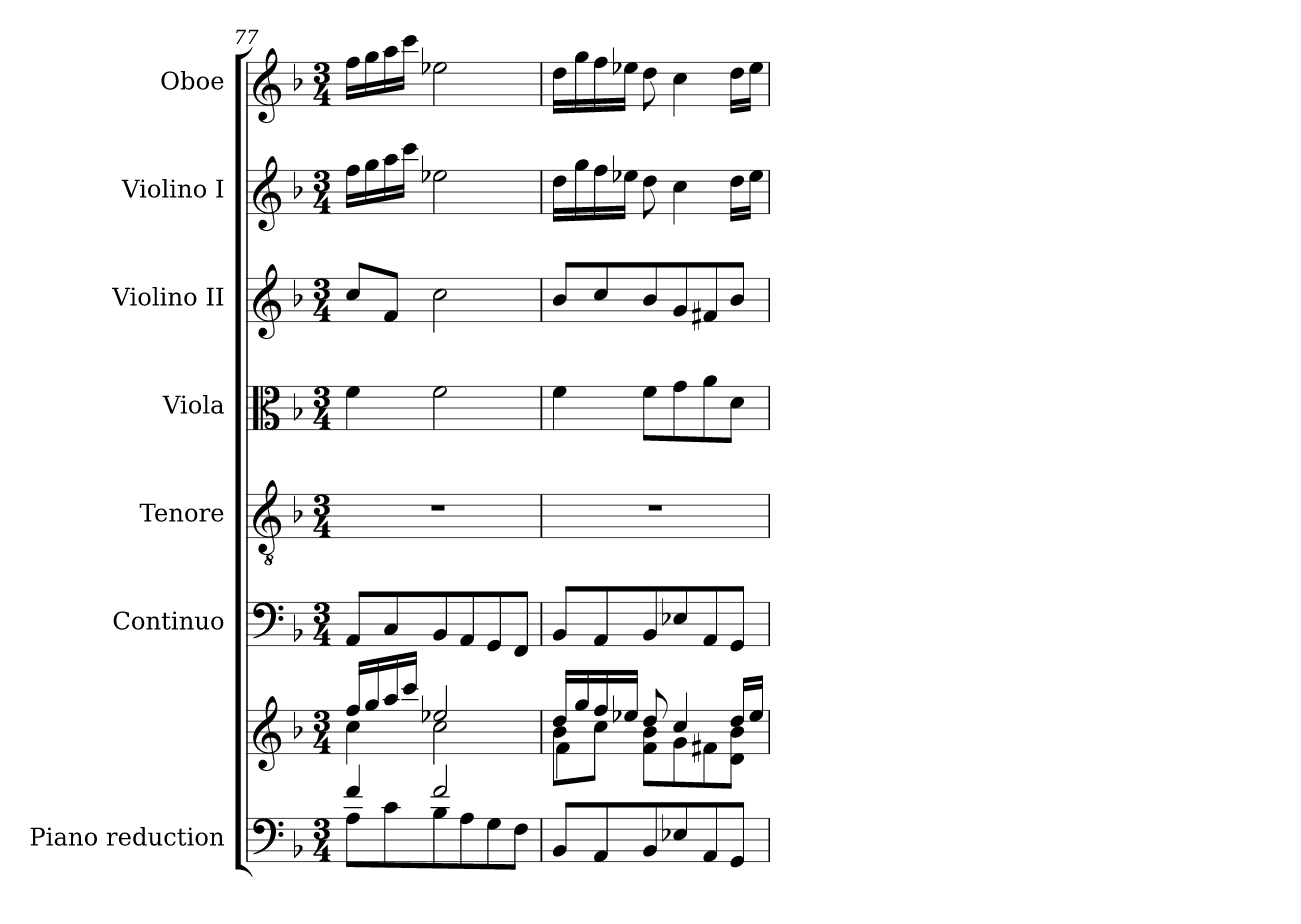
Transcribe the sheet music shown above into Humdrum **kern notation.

**kern	**kern	**kern	**kern	**kern	**kern	**kern	**kern
*part7	*part7	*part6	*part5	*part4	*part3	*part2	*part1
*staff8	*staff7	*staff6	*staff5	*staff4	*staff3	*staff2	*staff1
*I"Piano reduction	*	*I"Continuo	*I"Tenore	*I"Viola	*I"Violino II	*I"Violino I	*I"Oboe
*I'Pno	*	*	*	*I'Vla	*I'Vln	*I'Vln	*I'Ob
!!LO:PB:g=z
*clefF4	*clefG2	*clefF4	*clefGv2	*clefC3	*clefG2	*clefG2	*clefG2
*k[b-]	*k[b-]	*k[b-]	*k[b-]	*k[b-]	*k[b-]	*k[b-]	*k[b-]
*M3/4	*M3/4	*M3/4	*M3/4	*M3/4	*M3/4	*M3/4	*M3/4
=77	=77	=77	=77	=77	=77	=77	=77
*^	*^	*	*	*	*	*	*
4f/	8A\L	16ff/LL	4cc\	8AA/L	2.r	4f\	8cc/L	16ff\LL	16ff\LL
.	.	16gg/	.	.	.	.	.	16gg\	16gg\
.	8c\	16aa/	.	8C/	.	.	8f/J	16aa\	16aa\
.	.	16ccc/JJ	.	.	.	.	.	16ccc\JJ	16ccc\JJ
2f/	8B-\	2ee-X/	2cc\	8BB-/	.	2f\	2cc\	2ee-X\	2ee-X\
.	8A\	.	.	8AA/	.	.	.	.	.
.	8G\	.	.	8GG/	.	.	.	.	.
.	8F\J	.	.	8FF/J	.	.	.	.	.
*v	*v	*	*	*	*	*	*	*	*
=78	=78	=78	=78	=78	=78	=78	=78	=78
*	*	*^	*	*	*	*	*	*
8BB-/L	16dd/LL	8b-\L	4f\	8BB-/L	2.r	4f\	8b-/L	16dd\LL	16dd\LL
.	16gg/	.	.	.	.	.	.	16gg\	16gg\
8AA/	16ff/	8cc\J	.	8AA/	.	.	8cc/	16ff\	16ff\
.	16ee-X/JJ	.	.	.	.	.	.	16ee-X\JJ	16ee-X\JJ
8BB-/	8dd/	8f\ 8b-\L	2ryy	8BB-/	.	8f\L	8b-/	8dd\	8dd\
8E-X/	4cc/	8g\	.	8E-X/	.	8g\	8g/	4cc\	4cc\
8AA/	.	8f#X\	.	8AA/	.	8a\	8f#X/	.	.
8GG/J	16dd/LL	8d\ 8b-\J	.	8GG/J	.	8d\J	8b-/J	16dd\LL	16dd\LL
.	16ee-/JJ	.	.	.	.	.	.	16ee-\JJ	16ee-\JJ
*	*v	*v	*v	*	*	*	*	*	*
=	=	=	=	=	=	=	=
*-	*-	*-	*-	*-	*-	*-	*-
